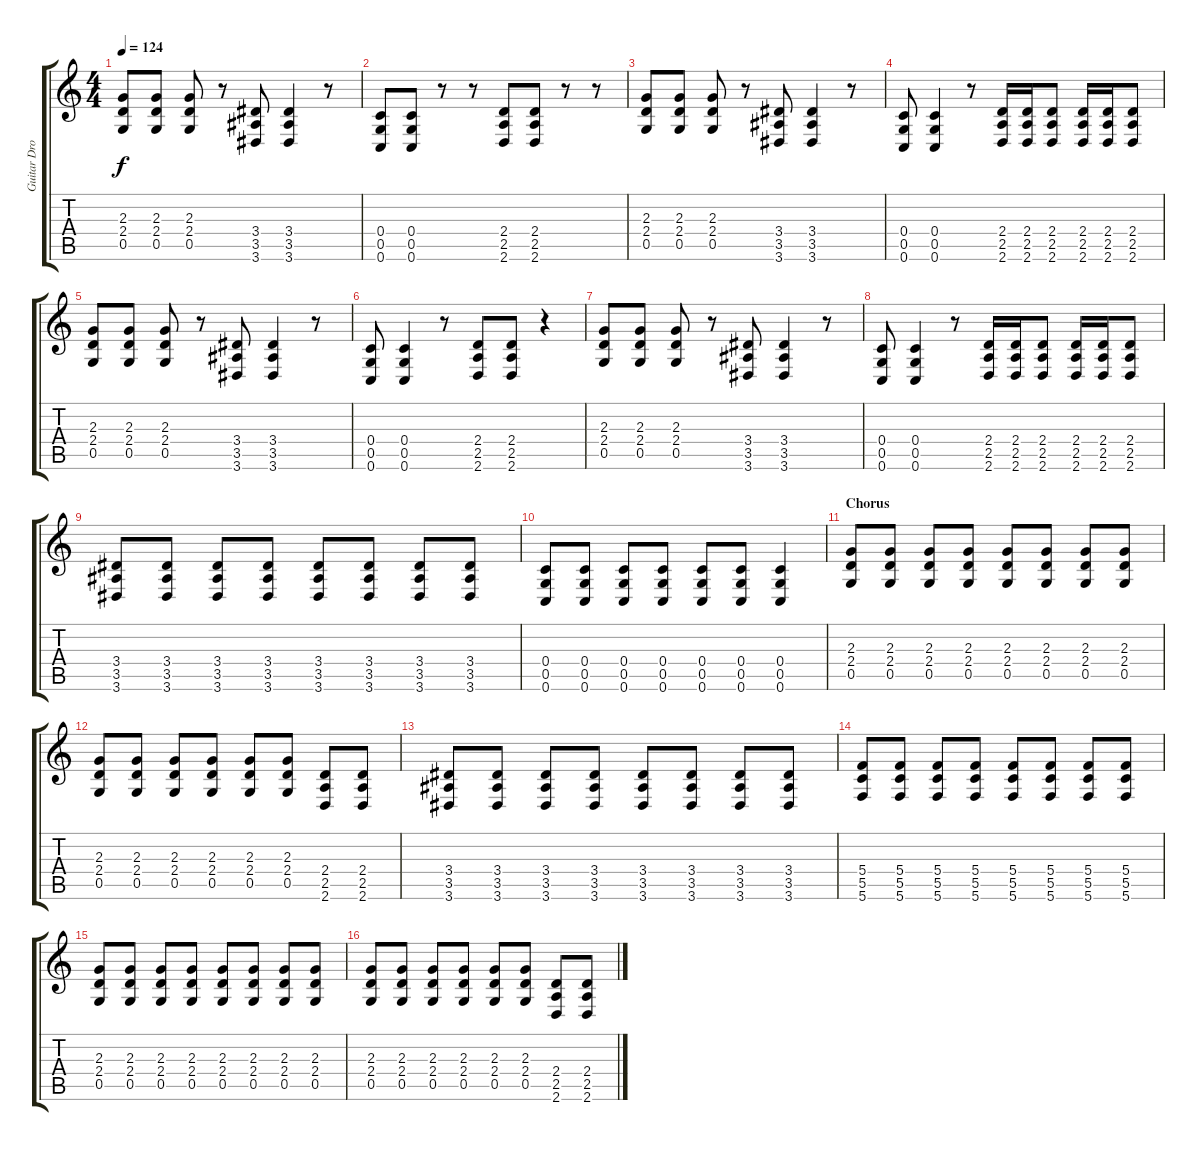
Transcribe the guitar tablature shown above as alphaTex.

\track ("Guitar Drop C" "Guitar Dro") {instrument distortionguitar}
\staff {score tabs}
\tuning (D4 A3 F3 C3 G2 C2) {hide}
\ts (4 4)
\tempo 124
\clef g2
\ks c
(2.3 2.4 0.5).8{dy f} (2.3 2.4 0.5).8 (2.3 2.4 0.5).8 r.8 (3.4 3.5 3.6).8 (3.4 3.5 3.6).4 r.8 |
(0.4 0.5 0.6).8 (0.4 0.5 0.6).8 r.8 r.8 (2.4 2.5 2.6).8 (2.4 2.5 2.6).8 r.8 r.8 |
(2.3 2.4 0.5).8 (2.3 2.4 0.5).8 (2.3 2.4 0.5).8 r.8 (3.4 3.5 3.6).8 (3.4 3.5 3.6).4 r.8 |
(0.4 0.5 0.6).8 (0.4 0.5 0.6).4 r.8 (2.4 2.5 2.6).16 (2.4 2.5 2.6).16 (2.4 2.5 2.6).8 (2.4 2.5 2.6).16 (2.4 2.5 2.6).16 (2.4 2.5 2.6).8 |
(2.3 2.4 0.5).8 (2.3 2.4 0.5).8 (2.3 2.4 0.5).8 r.8 (3.4 3.5 3.6).8 (3.4 3.5 3.6).4 r.8 |
(0.4 0.5 0.6).8 (0.4 0.5 0.6).4 r.8 (2.4 2.5 2.6).8 (2.4 2.5 2.6).8 r.4 |
(2.3 2.4 0.5).8 (2.3 2.4 0.5).8 (2.3 2.4 0.5).8 r.8 (3.4 3.5 3.6).8 (3.4 3.5 3.6).4 r.8 |
(0.4 0.5 0.6).8 (0.4 0.5 0.6).4 r.8 (2.4 2.5 2.6).16 (2.4 2.5 2.6).16 (2.4 2.5 2.6).8 (2.4 2.5 2.6).16 (2.4 2.5 2.6).16 (2.4 2.5 2.6).8 |
(3.4 3.5 3.6).8 (3.4 3.5 3.6).8 (3.4 3.5 3.6).8 (3.4 3.5 3.6).8 (3.4 3.5 3.6).8 (3.4 3.5 3.6).8 (3.4 3.5 3.6).8 (3.4 3.5 3.6).8 |
(0.4 0.5 0.6).8 (0.4 0.5 0.6).8 (0.4 0.5 0.6).8 (0.4 0.5 0.6).8 (0.4 0.5 0.6).8 (0.4 0.5 0.6).8 (0.4 0.5 0.6).4 |
\section ("" "Chorus")
(2.3 2.4 0.5).8 (2.3 2.4 0.5).8 (2.3 2.4 0.5).8 (2.3 2.4 0.5).8 (2.3 2.4 0.5).8 (2.3 2.4 0.5).8 (2.3 2.4 0.5).8 (2.3 2.4 0.5).8 |
(2.3 2.4 0.5).8 (2.3 2.4 0.5).8 (2.3 2.4 0.5).8 (2.3 2.4 0.5).8 (2.3 2.4 0.5).8 (2.3 2.4 0.5).8 (2.4 2.5 2.6).8 (2.4 2.5 2.6).8 |
(3.4 3.5 3.6).8 (3.4 3.5 3.6).8 (3.4 3.5 3.6).8 (3.4 3.5 3.6).8 (3.4 3.5 3.6).8 (3.4 3.5 3.6).8 (3.4 3.5 3.6).8 (3.4 3.5 3.6).8 |
(5.4 5.5 5.6).8 (5.4 5.5 5.6).8 (5.4 5.5 5.6).8 (5.4 5.5 5.6).8 (5.4 5.5 5.6).8 (5.4 5.5 5.6).8 (5.4 5.5 5.6).8 (5.4 5.5 5.6).8 |
(2.3 2.4 0.5).8 (2.3 2.4 0.5).8 (2.3 2.4 0.5).8 (2.3 2.4 0.5).8 (2.3 2.4 0.5).8 (2.3 2.4 0.5).8 (2.3 2.4 0.5).8 (2.3 2.4 0.5).8 |
(2.3 2.4 0.5).8 (2.3 2.4 0.5).8 (2.3 2.4 0.5).8 (2.3 2.4 0.5).8 (2.3 2.4 0.5).8 (2.3 2.4 0.5).8 (2.4 2.5 2.6).8 (2.4 2.5 2.6).8
